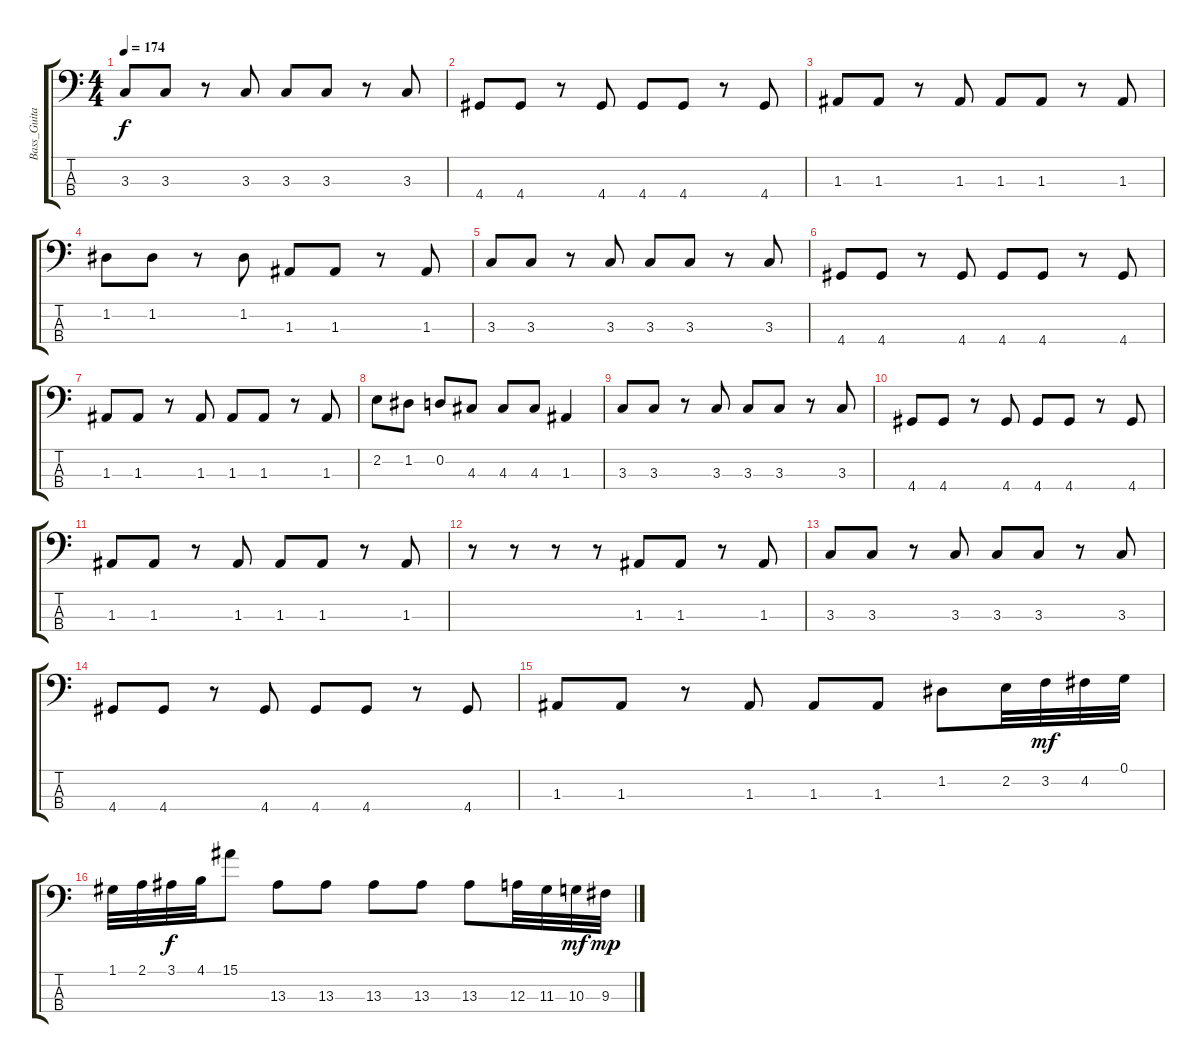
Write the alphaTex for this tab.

\track ("Bass_Guitar" "Bass_Guita") {instrument electricbassfinger}
\staff {score tabs}
\tuning (G2 D2 A1 E1) {hide}
\ts (4 4)
\tempo 174
\clef f4
\ks c
3.3.8{dy f} 3.3.8 r.8 3.3.8 3.3.8 3.3.8 r.8 3.3.8 |
4.4.8 4.4.8 r.8 4.4.8 4.4.8 4.4.8 r.8 4.4.8 |
1.3.8 1.3.8 r.8 1.3.8 1.3.8 1.3.8 r.8 1.3.8 |
1.2.8 1.2.8 r.8 1.2.8 1.3.8 1.3.8 r.8 1.3.8 |
3.3.8 3.3.8 r.8 3.3.8 3.3.8 3.3.8 r.8 3.3.8 |
4.4.8 4.4.8 r.8 4.4.8 4.4.8 4.4.8 r.8 4.4.8 |
1.3.8 1.3.8 r.8 1.3.8 1.3.8 1.3.8 r.8 1.3.8 |
2.2.8 1.2.8 0.2.8 4.3.8 4.3.8 4.3.8 1.3.4 |
3.3.8 3.3.8 r.8 3.3.8 3.3.8 3.3.8 r.8 3.3.8 |
4.4.8 4.4.8 r.8 4.4.8 4.4.8 4.4.8 r.8 4.4.8 |
1.3.8 1.3.8 r.8 1.3.8 1.3.8 1.3.8 r.8 1.3.8 |
r.8 r.8 r.8 r.8 1.3.8 1.3.8 r.8 1.3.8 |
3.3.8 3.3.8 r.8 3.3.8 3.3.8 3.3.8 r.8 3.3.8 |
4.4.8 4.4.8 r.8 4.4.8 4.4.8 4.4.8 r.8 4.4.8 |
1.3.8 1.3.8 r.8 1.3.8 1.3.8 1.3.8 1.2.8 2.2.32 3.2.32{dy mf} 4.2.32 0.1.32 |
1.1.32 2.1.32 3.1.32{dy f} 4.1.32 15.1.8 13.3.8 13.3.8 13.3.8 13.3.8 13.3.8 12.3.32 11.3.32 10.3.32{dy mf} 9.3.32{dy mp}
